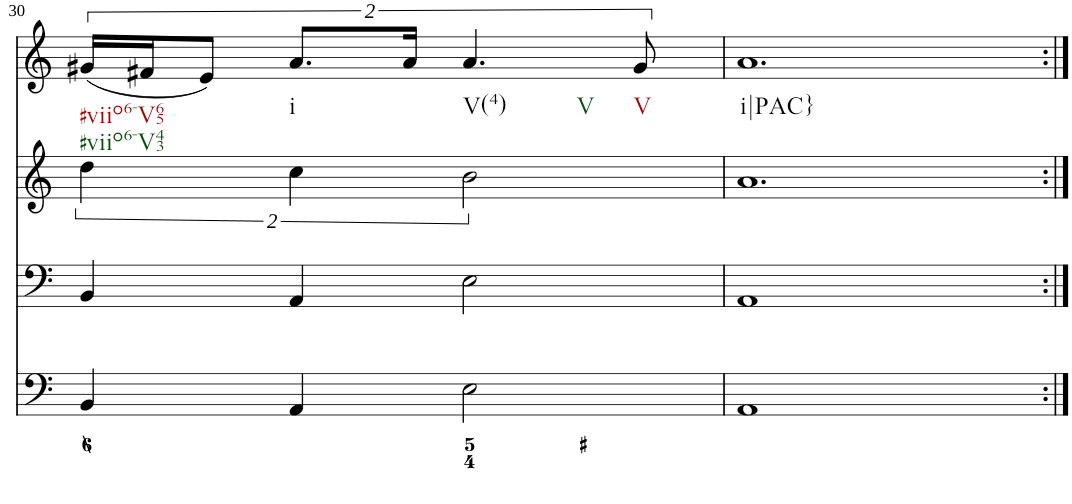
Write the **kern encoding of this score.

**kern	**kern	**kern	**kern
*part4	*part3	*part2	*part1
*staff4	*staff3	*staff2	*staff1
*I"Piano	*I"Piano	*I"Piano	*I"Piano
*I'Pno	*I'Pno	*I'Pno	*I'Pno
!!LO:PB:g=z
*clefF4	*clefF4	*clefG2	*clefG2
*k[]	*k[]	*k[]	*k[]
*M2/2	*M2/2	*M12/8	*M12/8
=30	=30	=30	=30
!	!	!	!LO:TX:b:t=#viio6-V65
!	!	!	!LO:TX:b:t=#viio6-V43
4BB/	4BB/	8%3dd\	(32%3g#X/LL
.	.	.	32%3f#X/J
.	.	.	16%3e/J)
4AA/	4AA/	.	.
!	!	!	!LO:TX:b:t=i
.	.	8%3cc\	16%3.a/L
2E\	2E\	.	.
.	.	.	32%3a/Jk
!	!	!	!LO:TX:b:t=V(4)
!	!	!	!LO:TX:b:t=V
.	.	4%3b\	8%3.a/
2ryy	2ryy	.	.
!	!	!	!LO:TX:b:t=V
.	.	.	16%3g#/
=31	=31	=31	=31
!	!	!	!LO:TX:b:t=i|PAC}
1AA	1AA	1.a	1.a
2ryy	2ryy	.	.
=:|!	=:|!	=:|!	=:|!
*-	*-	*-	*-
